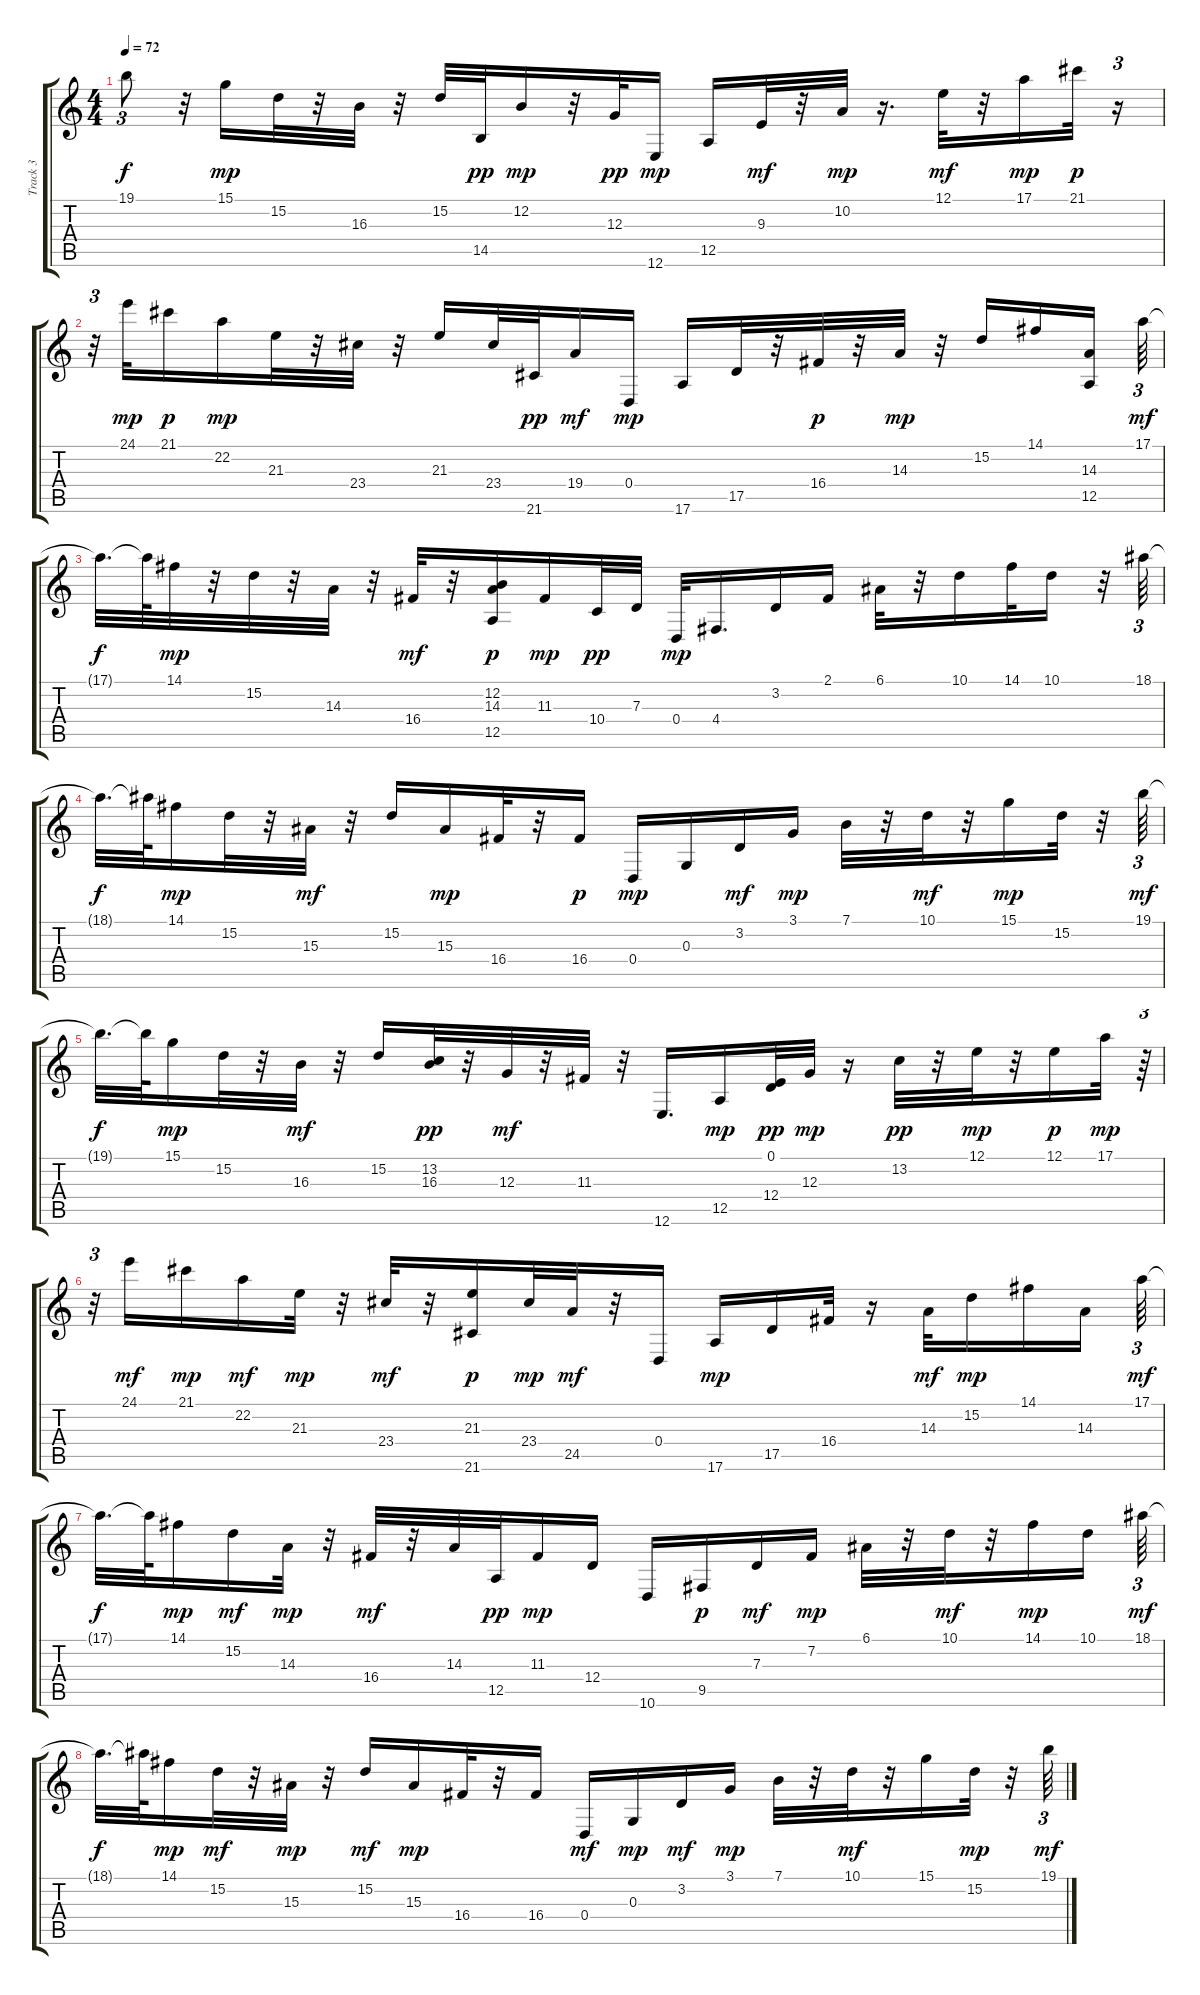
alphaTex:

\track ("Track 3" "Track 3") {instrument orchestralharp}
\staff {score tabs}
\tuning (E4 B3 G3 D3 A2 E2) {hide}
\ts (4 4)
\tempo 72
\clef g2
\ks c
19.1{t}.8{tu (3 2) dy f} r.32 15.1.16{dy mp} 15.2.32 r.32 16.3.32 r.32 15.2.32 14.5.32{dy pp} 12.2.16{dy mp} r.32 12.3.32{dy pp} 12.6.16{dy mp} 12.5.16 9.3.32{dy mf} r.32 10.2.32{dy mp} r.16{d} 12.1.32{dy mf} r.32 17.1.16{dy mp} 21.1.32{dy p} r.16{tu (3 2)} |
r.32{tu (3 2)} 24.1.32{dy mp} 21.1.16{dy p} 22.2.16{dy mp} 21.3.32 r.32 23.4.32 r.32 21.3.16 23.4.32 21.6.32{dy pp} 19.4.16{dy mf} 0.4.16{dy mp} 17.6.16 17.5.32 r.32 16.4.32{dy p} r.32 14.3.32{dy mp} r.32 15.2.16 14.1.16 (14.3 12.5).16{beam splitsecondary} 17.1.64{tu (3 2) dy mf} |
17.1{t}.32{d dy f} 17.1{t}.64 14.1.32{dy mp} r.32 15.2.32 r.32 14.3.32 r.32 16.4.32{dy mf} r.32 (12.2 14.3 12.5).16{dy p} 11.3.16{dy mp} 10.4.32{dy pp} 7.3.32 0.4.32{dy mp} 4.4.16{d} 3.2.16 2.1.16 6.1.32 r.32 10.1.16 14.1.32 10.1.16 r.32 18.1.64{tu (3 2)} |
18.1{t}.32{d dy f} 18.1{t}.64 14.1.16{dy mp} 15.2.32 r.32 15.3.32{dy mf} r.32 15.2.16 15.3.16{dy mp} 16.4.32 r.32 16.4.16{dy p} 0.4.16{dy mp} 0.3.16 3.2.16{dy mf} 3.1.16{dy mp} 7.1.32 r.32 10.1.32{dy mf} r.32 15.1.16{dy mp} 15.2.32 r.32 19.1.64{tu (3 2) dy mf} |
19.1{t}.32{d dy f} 19.1{t}.64 15.1.16{dy mp} 15.2.32 r.32 16.3.32{dy mf} r.32 15.2.16 (13.2 16.3).32{dy pp} r.32 12.3.32{dy mf} r.32 11.3.32 r.32 12.6.16{d} 12.5.16{dy mp} (0.1 12.4).32{dy pp} 12.3.32{dy mp} r.16 13.2.32{dy pp} r.32 12.1.32{dy mp} r.32 12.1.16{dy p} 17.1.32{dy mp} r.64{tu (3 2)} |
r.32{tu (3 2)} 24.1.16{dy mf} 21.1.16{dy mp} 22.2.16{dy mf} 21.3.32{dy mp} r.32 23.4.32{dy mf} r.32 (21.3 21.6).16{dy p} 23.4.32{dy mp} 24.5.32{dy mf} r.32 0.4.16 17.6.16{dy mp} 17.5.16 16.4.32 r.16 14.3.32{dy mf} 15.2.16{dy mp} 14.1.16 14.3.16{beam splitsecondary} 17.1.64{tu (3 2) dy mf} |
17.1{t}.32{d dy f} 17.1{t}.64 14.1.16{dy mp} 15.2.16{dy mf} 14.3.32{dy mp} r.32 16.4.32{dy mf} r.32 14.3.32 12.5.32{dy pp} 11.3.16{dy mp} 12.4.16 10.6.16 9.5.16{dy p} 7.3.16{dy mf} 7.2.16{dy mp} 6.1.32 r.32 10.1.32{dy mf} r.32 14.1.16{dy mp} 10.1.16 18.1.64{tu (3 2) dy mf} |
18.1{t}.32{d dy f} 18.1{t}.64 14.1.16{dy mp} 15.2.32{dy mf} r.32 15.3.32{dy mp} r.32 15.2.16{dy mf} 15.3.16{dy mp} 16.4.32 r.32 16.4.16 0.4.16{dy mf} 0.3.16{dy mp} 3.2.16{dy mf} 3.1.16{dy mp} 7.1.32 r.32 10.1.32{dy mf} r.32 15.1.16 15.2.32{dy mp} r.32 19.1.64{tu (3 2) dy mf}
